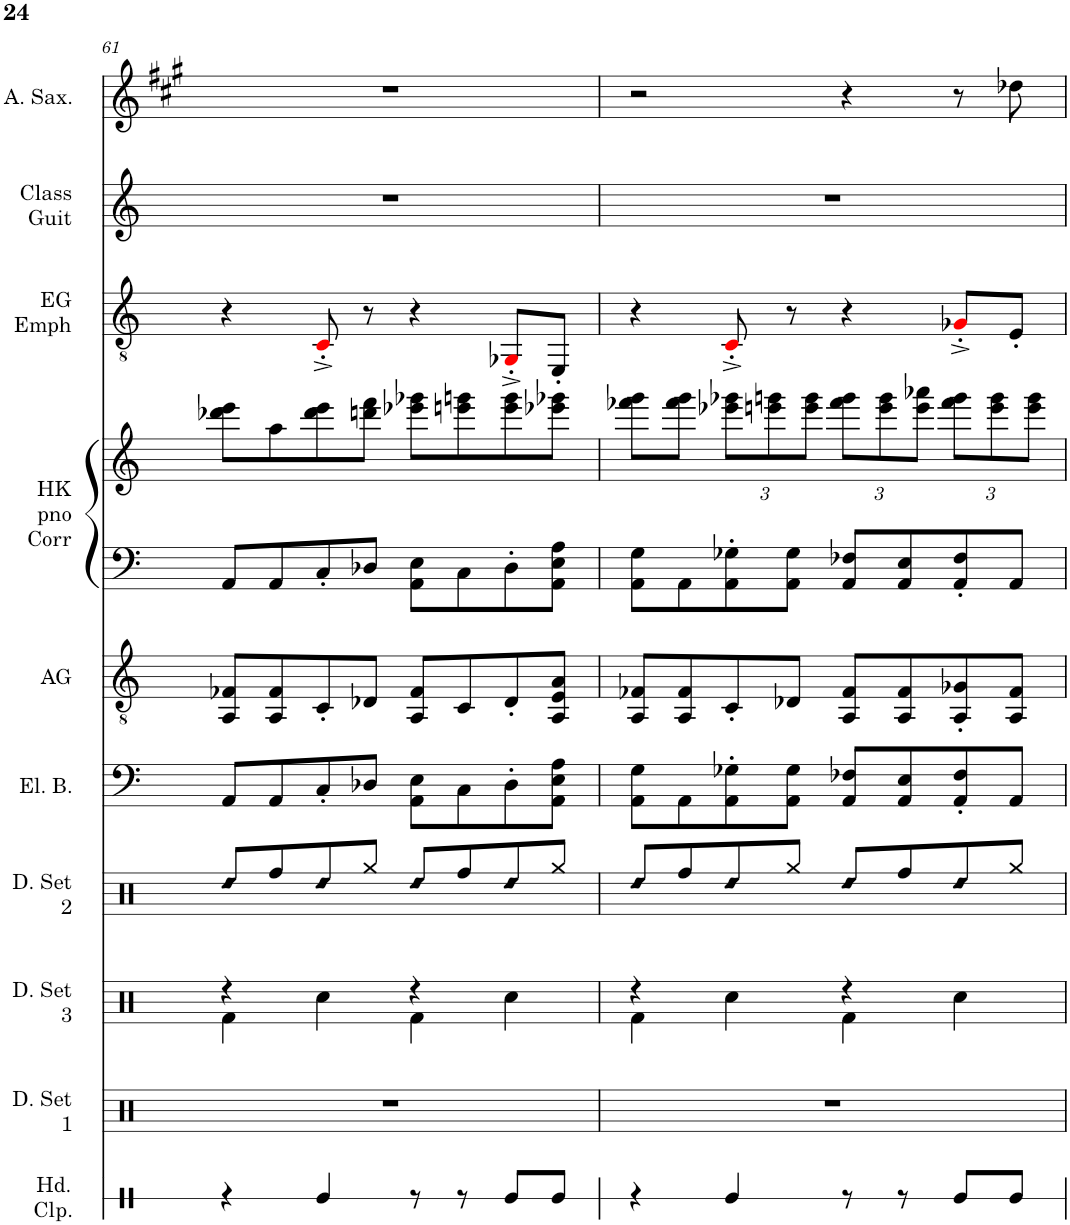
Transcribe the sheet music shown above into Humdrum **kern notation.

**kern	**kern	**kern	**kern	**kern	**kern	**kern	**kern	**kern	**kern	**kern
*part10	*part9	*part8	*part7	*part6	*part5	*part4	*part4	*part3	*part2	*part1
*staff11	*staff10	*staff9	*staff8	*staff7	*staff6	*staff5	*staff4	*staff3	*staff2	*staff1
*I"Hd.  Clp	*I"D. Set 1	*I"D. Set 3	*I"D. Set 2	*I"El. B.	*I"AG	*I"HK pno Corr	*	*I"EG Emph	*I"Class Guit	*I"A. Sax.
*I'Hd.  Clp.	*I'D. Set 1	*I'D. Set 3	*I'D. Set 2	*I'El. B.	*I'AG	*I'HK pno Corr	*	*I'EG Emph	*I'Class Guit	*I'A. Sax.
!!LO:PB:g=z
*clefX	*clefX	*clefX	*clefX	*clefF4	*clefGv2	*clefF4	*clefG2	*clefGv2	*clefG2	*clefG2
*	*	*	*	*Trd7c12	*	*	*	*	*	*Trd5c9
*k[]	*k[]	*k[]	*k[]	*k[]	*k[]	*k[]	*k[]	*k[]	*k[]	*k[f#c#g#]
*M4/4	*M4/4	*M4/4	*M4/4	*M4/4	*M4/4	*M4/4	*M4/4	*M4/4	*M4/4	*M4/4
=61	=61	=61	=61	=61	=61	=61	=61	=61	=61	=61
*	*	*^	*	*	*	*	*	*	*	*
!	!	!	!	!LO:N:head=diamond	!	!	!	!	!	!	!
4r	1r	4r	4Rf\	8Rdd/L	8AA/L	8AA/ 8F-X/L	8AA/L	8ddd-X\ 8eee\L	4r	1r	1r
.	.	.	.	8Rff/	8AA/	8AA/ 8F-/	8AA/	8aa\	.	.	.
!	!	!	!	!LO:N:head=diamond	!	!	!	!	!	!	!
4Re/	.	4Rcc\	4ryy	8Rdd/	8C'/	8C'/	8C'/	8ddd-\ 8eee\	8C'^i/	.	.
.	.	.	.	8Rgg/J	8D-X/J	8D-X/J	8D-X/J	8dddn\ 8fff\J	8r	.	.
!	!	!	!	!LO:N:head=diamond	!	!	!	!	!	!	!
8r	.	4r	4Rf\	8Rdd/L	8AA\ 8E\L	8AA/ 8F-/L	8AA\ 8E\L	8eee-X\ 8ggg-X\L	4r	.	.
8r	.	.	.	8Rff/	8C\	8C/	8C\	8eeen\ 8gggn\	.	.	.
!	!	!	!	!LO:N:head=diamond	!	!	!	!	!	!	!
8Re/L	.	4Rcc\	4ryy	8Rdd/	8D-'\	8D-'/	8D-'\	8eee\ 8ggg\	8GG-X'^i/L	.	.
8Re/J	.	.	.	8Rgg/J	8AA\ 8E\ 8A\J	8AA/ 8E/ 8A/J	8AA\ 8E\ 8A\J	8eee-X\ 8ggg-X\J	8EE'/J	.	.
=62	=62	=62	=62	=62	=62	=62	=62	=62	=62	=62	=62
!	!	!	!	!LO:N:head=diamond	!	!	!	!	!	!	!
4r	1r	4r	4Rf\	8Rdd/L	8AA\ 8G\L	8AA/ 8F-X/L	8AA\ 8G\L	8fff-X\ 8ggg\L	4r	1r	2r
.	.	.	.	8Rff/	8AA\	8AA/ 8F-/	8AA\	8fff-\ 8ggg\J	.	.	.
!	!	!	!	!LO:N:head=diamond	!	!	!	!	!	!	!
*	*	*	*	*	*	*	*	*Xbrackettup	*	*	*
4Re/	.	4Rcc\	4ryy	8Rdd/	8AA\' 8G-X\'	8C'/	8AA\' 8G-X\'	12eee-X\ 12ggg-X\L	8C'^i/	.	.
.	.	.	.	.	.	.	.	12eeen\ 12gggn\	.	.	.
.	.	.	.	8Rgg/J	8AA\ 8G-\J	8D-X/J	8AA\ 8G-\J	.	8r	.	.
.	.	.	.	.	.	.	.	12eee\ 12ggg\J	.	.	.
!	!	!	!	!LO:N:head=diamond	!	!	!	!	!	!	!
8r	.	4r	4Rf\	8Rdd/L	8AA/ 8F-X/L	8AA/ 8F-/L	8AA/ 8F-X/L	12fff-\ 12ggg\L	4r	.	4r
.	.	.	.	.	.	.	.	12eee\ 12ggg\	.	.	.
8r	.	.	.	8Rff/	8AA/ 8E/	8AA/ 8F-/	8AA/ 8E/	.	.	.	.
.	.	.	.	.	.	.	.	12eee\ 12aaa-X\J	.	.	.
!	!	!	!	!LO:N:head=diamond	!	!	!	!	!	!	!
8Re/L	.	4Rcc\	4ryy	8Rdd/	8AA/' 8F-/'	8AA/' 8G-X/'	8AA/' 8F-/'	12fff-\ 12ggg\L	8G-X'^i/L	.	8r
.	.	.	.	.	.	.	.	12eee\ 12ggg\	.	.	.
8Re/J	.	.	.	8Rgg/J	8AA/J	8AA/ 8F-/J	8AA/J	.	8E'/J	.	8dd-X\
.	.	.	.	.	.	.	.	12eee\ 12ggg\J	.	.	.
*	*	*v	*v	*	*	*	*	*	*	*	*
=	=	=	=	=	=	=	=	=	=	=
*-	*-	*-	*-	*-	*-	*-	*-	*-	*-	*-
